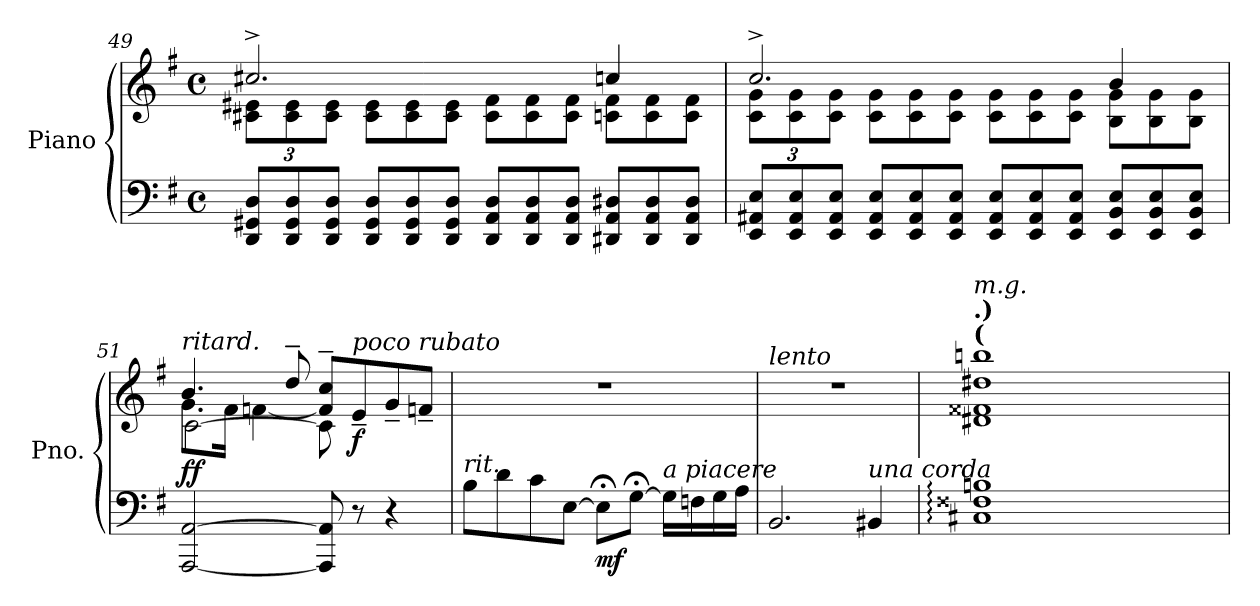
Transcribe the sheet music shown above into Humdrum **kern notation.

**kern	**kern	**dynam
*part1	*part1	*part1
*staff2	*staff1	*staff1/2
*I"Piano	*	*
*I'Pno.	*	*
*clefF4	*clefG2	*
*k[f#]	*k[f#]	*
*M4/4	*M4/4	*
*met(c)	*met(c)	*
=49	=49	=49
*	*^	*
*Xtuplet	*	*Xbrackettup	*
12DD/ 12GG#X/ 12D/L	2.cc#X^/	12c#X\ 12e#X\L	.
12DD/ 12GG#/ 12D/	.	12c#\ 12e#\	.
12DD/ 12GG#/ 12D/J	.	12c#\ 12e#\J	.
*	*	*Xtuplet	*
12DD/ 12GG#/ 12D/L	.	12c#\ 12e#\L	.
12DD/ 12GG#/ 12D/	.	12c#\ 12e#\	.
12DD/ 12GG#/ 12D/J	.	12c#\ 12e#\J	.
12DD/ 12AA/ 12D/L	.	12c#\ 12f#\L	.
12DD/ 12AA/ 12D/	.	12c#\ 12f#\	.
12DD/ 12AA/ 12D/J	.	12c#\ 12f#\J	.
12DD#X/ 12AA/ 12D#X/L	4ccn/	12cn\ 12f#\L	.
12DD#/ 12AA/ 12D#/	.	12c\ 12f#\	.
12DD#/ 12AA/ 12D#/J	.	12c\ 12f#\J	.
=50	=50	=50	=50
*	*	*tuplet	*
12EE/ 12AA#X/ 12E/L	2.cc^/	12c\ 12g\L	.
12EE/ 12AA#/ 12E/	.	12c\ 12g\	.
12EE/ 12AA#/ 12E/J	.	12c\ 12g\J	.
*	*	*Xtuplet	*
12EE/ 12AA#/ 12E/L	.	12c\ 12g\L	.
12EE/ 12AA#/ 12E/	.	12c\ 12g\	.
12EE/ 12AA#/ 12E/J	.	12c\ 12g\J	.
12EE/ 12AA#/ 12E/L	.	12c\ 12g\L	.
12EE/ 12AA#/ 12E/	.	12c\ 12g\	.
12EE/ 12AA#/ 12E/J	.	12c\ 12g\J	.
*	*MM110	*	*
12EE/ 12BB/ 12E/L	4b/	12B\ 12g\L	.
12EE/ 12BB/ 12E/	.	12B\ 12g\	.
12EE/ 12BB/ 12E/J	.	12B\ 12g\J	.
*	*v	*v	*
!!LO:PB:g=z
=51	=51	=51
*	*MM100	*
*	*^	*
*	*	*^	*
!	!LO:TX:a:i:t=ritard.	!	!	!
!	!	!	!	!LO:DY:b
[2AAA/ [2AA/	4.b/	8.g\L	[2c\	ff
.	.	16f#\Jk	.	.
.	.	[4fn\	.	.
*	*MM92	*	*	*
.	8dd~/	.	.	.
8AAA/] 8AA/]	8f/]~ 8cc/~L	2rAyy	8c\]	.
*	*MM88	*	*	*
!	!LO:TX:a:i:t=poco rubato	!	!	!
!	!	!	!	!LO:DY:b
8r	8e~/	.	8reyy	f
4r	8g~/	.	4reyy	.
*	*MM80	*	*	*
.	8fn~/J	.	.	.
*	*v	*v	*v	*
=52	=52	=52
!LO:TX:a:i:t=rit.	!	!
8B\L	1r	.
8d\	.	.
8c\	.	.
[8E\J	.	.
!	!	!LO:DY:b=2
8E;<\L]	.	mf
[8G;<\J	.	.
!LO:TX:a:i:t=a piacere	!	!
16G\LL]	.	.
16Fn\	.	.
16G\	.	.
16A\JJ	.	.
=53	=53	=53
*	*MM56	*
!	!LO:TX:a:i:t=lento	!
2.BB/	1r	.
!LO:TX:a:i:t=una corda	!	!
4BB#X/	.	.
=54	=54	=54
*	*MM50	*
*^	*^	*
!	!	!LO:TX:a:B:t=(	!	!
!	!	!LO:TX:a:B:t=.)	!	!
!	!	!LO:TX:a:i:t=m.g.	!	!
1C#X: 1F##X: 1Bn:	12C#!Lyy	1d#X 1f##X 1dd#X 1bbn	8rcyy	.
.	24F##!Lyy	.	.	.
.	24B!JJyy	.	24ryy	.
.	24ryy	.	24d#!LLyy	.
.	24ryy	.	24f##!JJyy	.
.	4ryy	.	24dd#!KLyy	.
.	.	.	12bb!Jyy	.
.	.	.	8ryy	.
.	2ryy	.	2rcyy	.
*v	*v	*	*	*
*	*v	*v	*
=	=	=
*-	*-	*-
